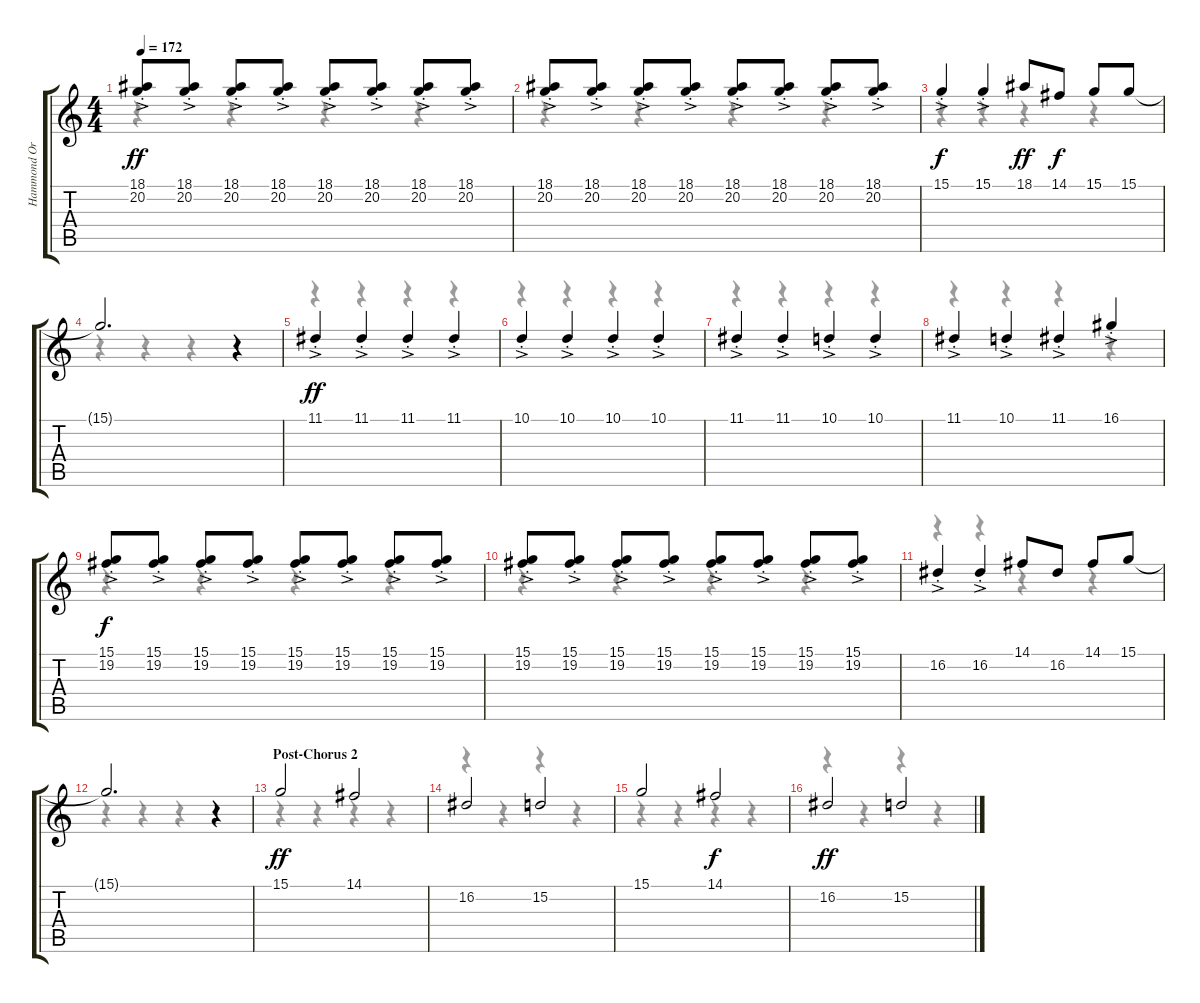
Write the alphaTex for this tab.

\track ("Hammond Organ" "Hammond Or") {instrument drawbarorgan}
\staff {score tabs}
\tuning (E4 B3 G3 D3 A2 E2) {hide}
\voice
\ts (4 4)
\tempo 172
\clef g2
\ks c
(18.1{ac st} 20.2{ac st}).8{dy ff} (18.1{ac st} 20.2{ac st}).8 (18.1{ac st} 20.2{ac st}).8 (18.1{ac st} 20.2{ac st}).8 (18.1{ac st} 20.2{ac st}).8 (18.1{ac st} 20.2{ac st}).8 (18.1{ac st} 20.2{ac st}).8 (18.1{ac st} 20.2{ac st}).8 |
(18.1{ac st} 20.2{ac st}).8 (18.1{ac st} 20.2{ac st}).8 (18.1{ac st} 20.2{ac st}).8 (18.1{ac st} 20.2{ac st}).8 (18.1{ac st} 20.2{ac st}).8 (18.1{ac st} 20.2{ac st}).8 (18.1{ac st} 20.2{ac st}).8 (18.1{ac st} 20.2{ac st}).8 |
15.1{ac st}.4{dy f} 15.1{ac st}.4 18.1.8{dy ff} 14.1.8{dy f} 15.1.8 15.1.8 |
15.1{t}.2{d} r.4 |
11.1{ac st}.4{dy ff} 11.1{ac st}.4 11.1{ac st}.4 11.1{ac st}.4 |
10.1{ac st}.4 10.1{ac st}.4 10.1{ac st}.4 10.1{ac st}.4 |
11.1{ac st}.4 11.1{ac st}.4 10.1{ac st}.4 10.1{ac st}.4 |
11.1{ac st}.4 10.1{ac st}.4 11.1{ac st}.4 16.1{ac st}.4 |
(15.1{ac st} 19.2{ac st}).8{dy f} (15.1{ac st} 19.2{ac st}).8 (15.1{ac st} 19.2{ac st}).8 (15.1{ac st} 19.2{ac st}).8 (15.1{ac st} 19.2{ac st}).8 (15.1{ac st} 19.2{ac st}).8 (15.1{ac st} 19.2{ac st}).8 (15.1{ac st} 19.2{ac st}).8 |
(15.1{ac st} 19.2{ac st}).8 (15.1{ac st} 19.2{ac st}).8 (15.1{ac st} 19.2{ac st}).8 (15.1{ac st} 19.2{ac st}).8 (15.1{ac st} 19.2{ac st}).8 (15.1{ac st} 19.2{ac st}).8 (15.1{ac st} 19.2{ac st}).8 (15.1{ac st} 19.2{ac st}).8 |
16.2{ac st}.4 16.2{ac st}.4 14.1.8 16.2.8 14.1.8 15.1.8 |
15.1{t}.2{d} r.4 |
\section ("" "Post-Chorus 2")
15.1.2{dy ff} 14.1.2 |
16.2.2 15.2.2 |
15.1.2 14.1.2{dy f} |
16.2.2{dy ff} 15.2.2
\voice
\clef g2
\ottava regular
\simile none
\ks c
r.4{dy f} r.4 r.4 r.4 |
r.4 r.4 r.4 r.4 |
r.4 r.4 r.4 r.4 |
r.4 r.4 r.4 r.4 |
r.4 r.4 r.4 r.4 |
r.4 r.4 r.4 r.4 |
r.4 r.4 r.4 r.4 |
r.4 r.4 r.4 r.4 |
r.4 r.4 r.4 r.4 |
r.4 r.4 r.4 r.4 |
r.4 r.4 r.4 r.4 |
r.4 r.4 r.4 r.4 |
r.4 r.4 r.4 r.4 |
r.4 r.4 r.4 r.4 |
r.4 r.4 r.4 r.4 |
r.4 r.4 r.4 r.4
